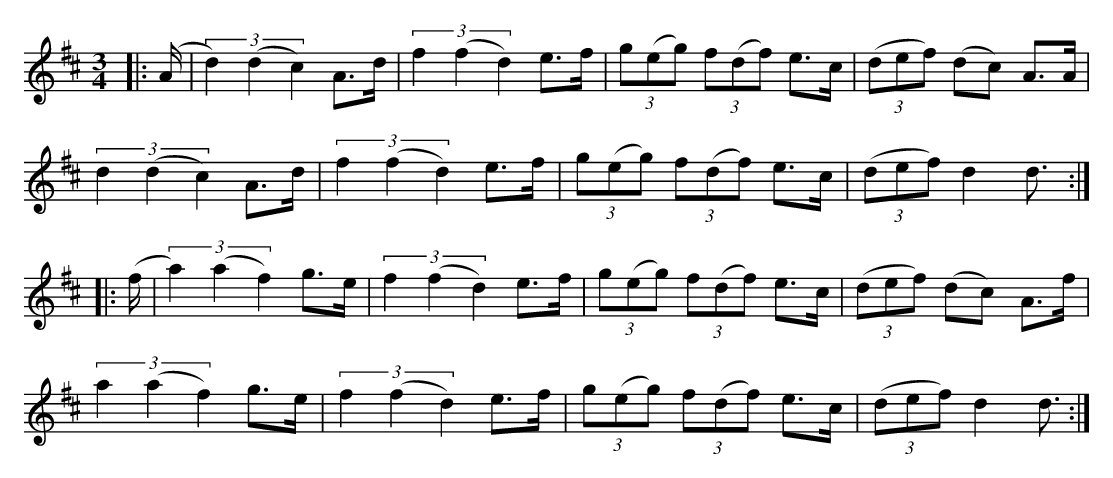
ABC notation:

X:1
M:3/4
K:D
|:(A/|(3d2)(d2c2) A>d|(3f2(f2d2) e>f|(3g(eg) (3f(df) e>c|((3def) (dc) A>A|
(3d2(d2c2) A>d|(3f2(f2d2) e>f|(3g(eg) (3f(df) e>c|((3def) d2d3/2:|
|:(f/|(3a2)(a2f2) g>e|(3f2(f2d2) e>f|(3g(eg) (3f(df) e>c|((3def) (dc) A>f|
(3a2(a2f2) g>e|(3f2(f2d2) e>f|(3g(eg) (3f(df) e>c|((3def) d2d3/2:|
